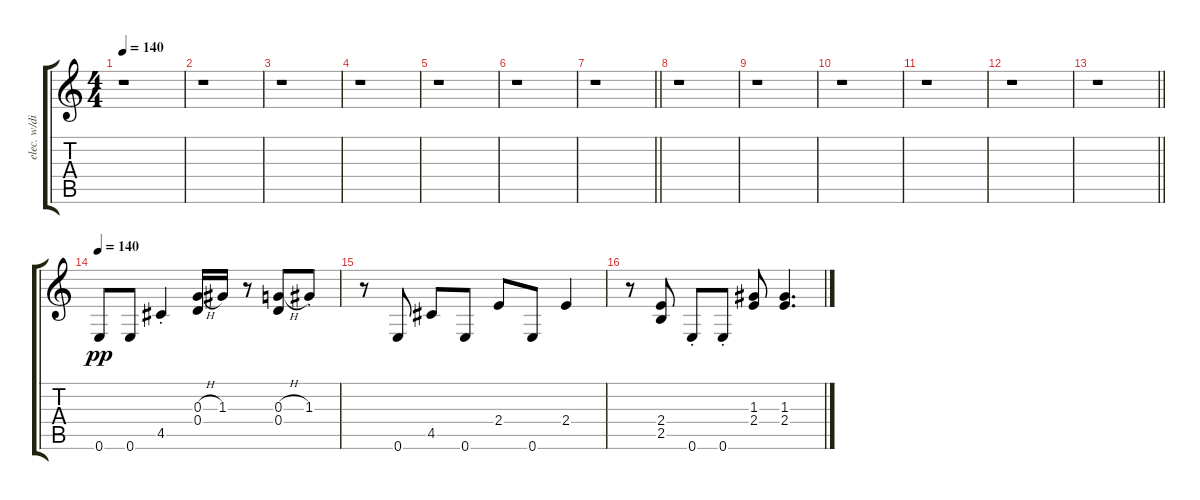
\track ("elec. w/dist." "elec. w/di") {instrument distortionguitar}
\staff {score tabs}
\tuning (E4 B3 G3 D3 A2 E2) {hide}
\ts (4 4)
\tempo 140
\clef g2
\ks c
r.1{dy mf} |
r.1 |
r.1 |
r.1 |
r.1 |
r.1 |
\barLineRight lightlight
r.1 |
r.1 |
r.1 |
r.1 |
r.1 |
r.1 |
\barLineRight lightlight
r.1 |
\tempo 140
0.6.8{dy pp} 0.6.8 4.5{st}.4 (0.3{h} 0.4).16 1.3.16 r.8 (0.3{h} 0.4).8 1.3{st}.8 |
r.8 0.6.8 4.5.8 0.6.8 2.4.8 0.6.8 2.4.4 |
r.8 (2.4 2.5).8 0.6{st}.8 0.6{st}.8 (1.3 2.4).8 (1.3 2.4).4{d}
